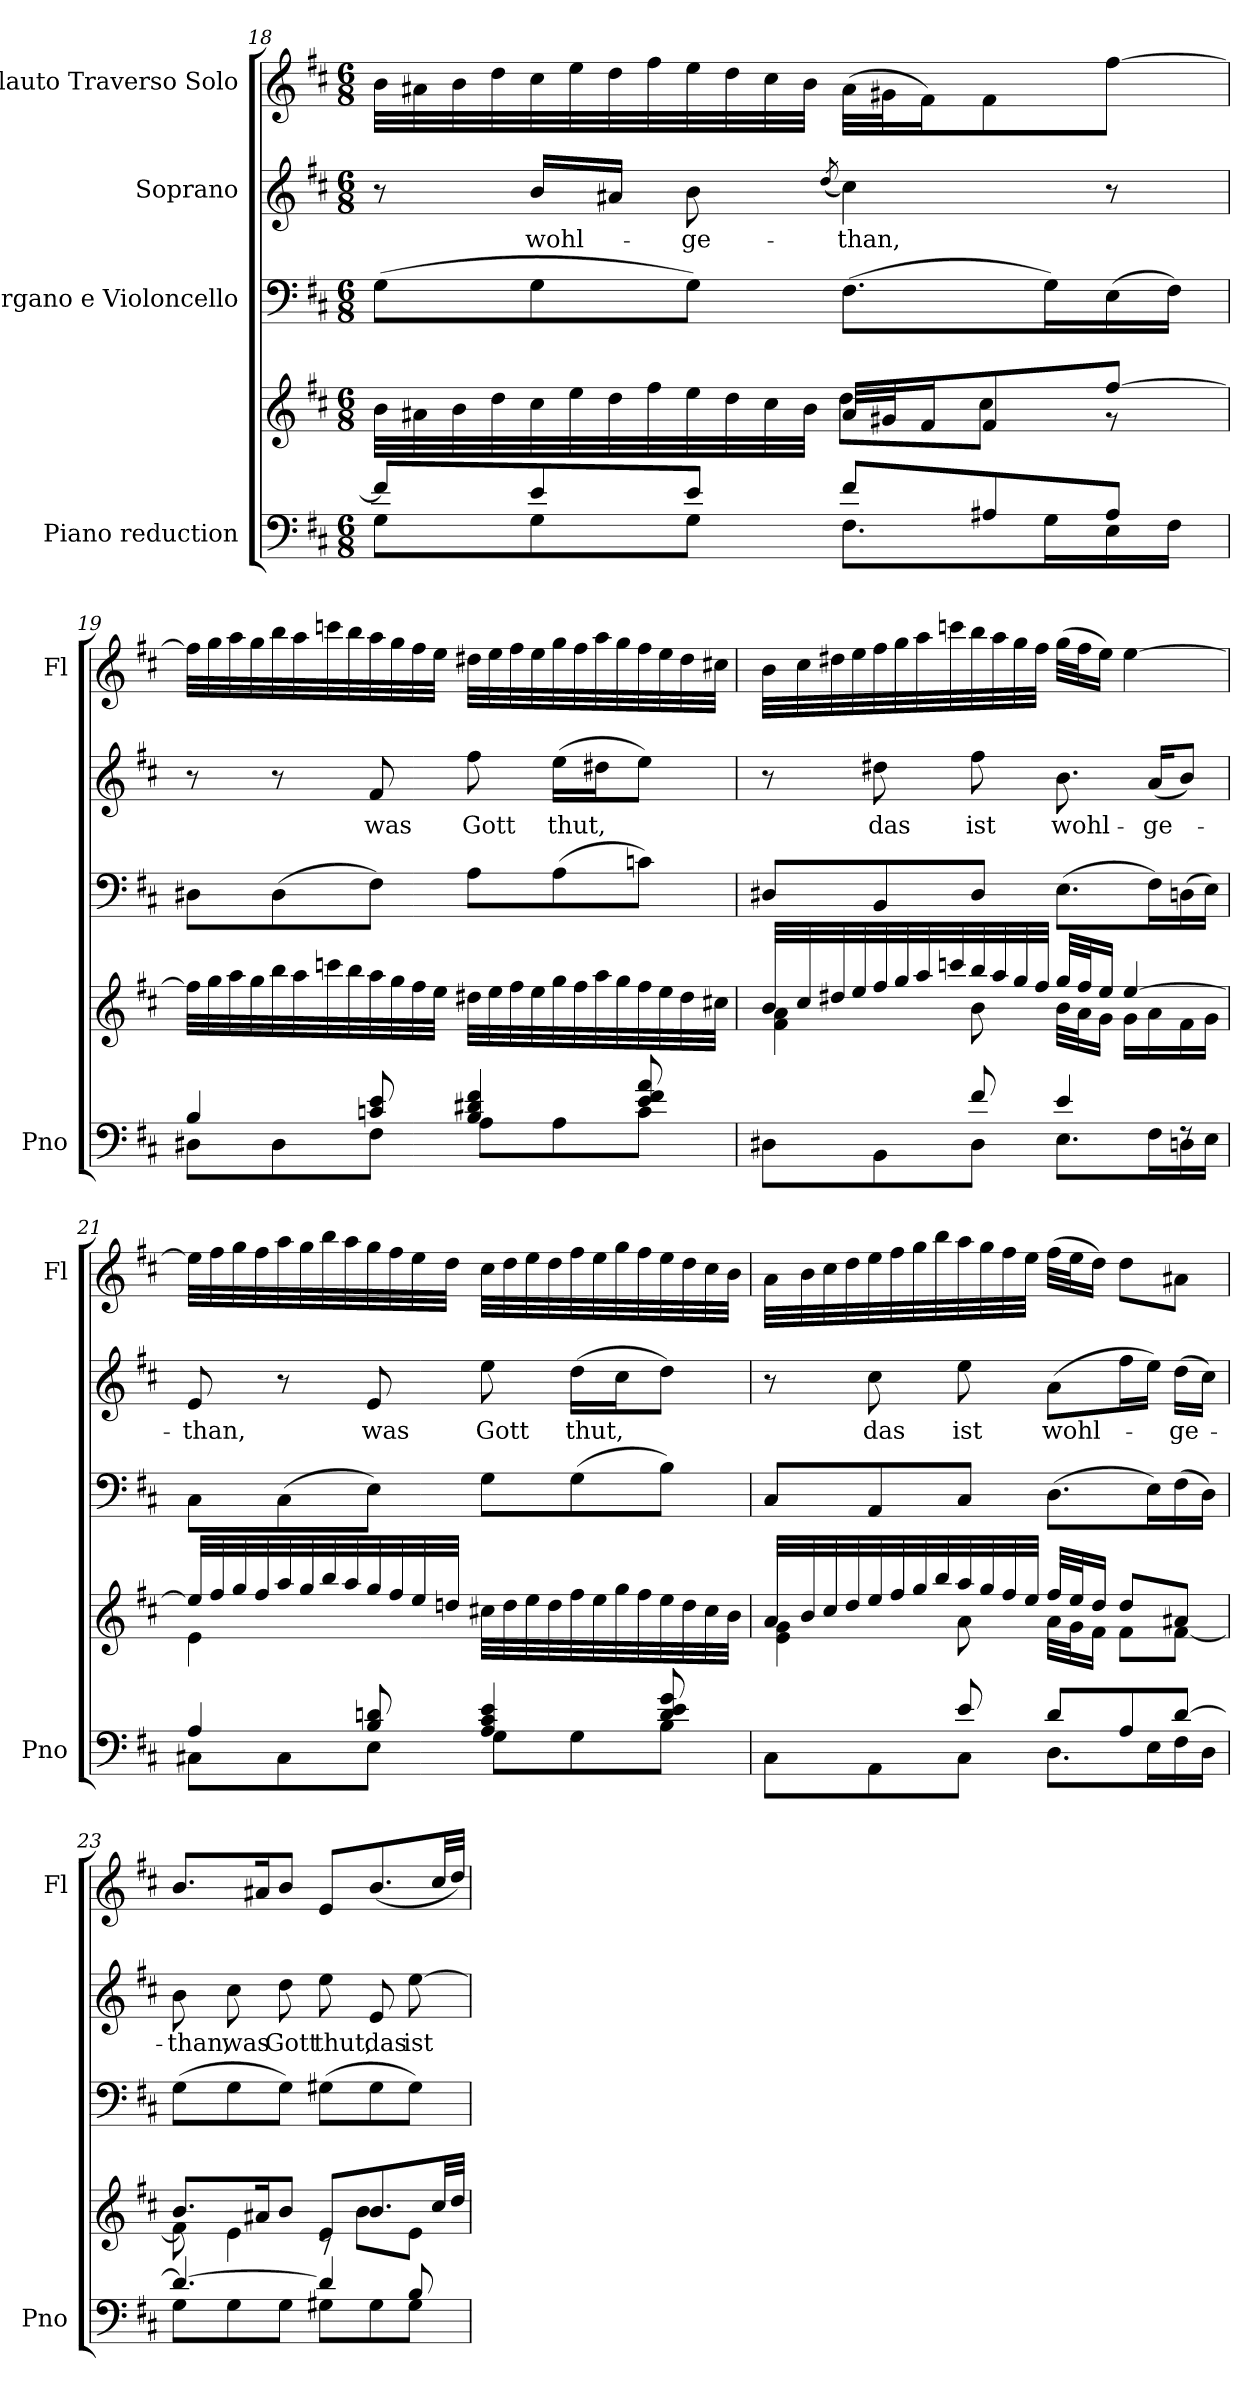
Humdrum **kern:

**kern	**kern	**kern	**kern	**text	**kern
*part4	*part4	*part3	*part2	*part2	*part1
*staff5	*staff4	*staff3	*staff2	*staff2	*staff1
*I"Piano reduction	*	*I"Organo e Violoncello	*I"Soprano	*	*I"Flauto Traverso Solo
*I'Pno	*	*	*	*	*I'Fl
*clefF4	*clefG2	*clefF4	*clefG2	*	*clefG2
*k[f#c#]	*k[f#c#]	*k[f#c#]	*k[f#c#]	*	*k[f#c#]
*M6/8	*M6/8	*M6/8	*M6/8	*	*M6/8
=18	=18	=18	=18	=18	=18
*^	*^	*	*	*	*
8f#/L]	8G\L	32b\LLL	4.ryy	(>8G\L	8r	.	32b\LLL
.	.	32a#X\	.	.	.	.	32a#X\
.	.	32b\	.	.	.	.	32b\
.	.	32dd\	.	.	.	.	32dd\
!	!	!	!	!	!	!LO:LY:b	!
8e/	8G\	32cc#\	.	8G\	16b/LL	wohl-	32cc#\
.	.	32ee\	.	.	.	.	32ee\
.	.	32dd\	.	.	16a#X/JJ	.	32dd\
.	.	32ff#\	.	.	.	.	32ff#\
!	!	!	!	!	!	!LO:LY:b	!
8e/J	8G\J	32ee\	.	8G\J)	8b\	-ge-	32ee\
.	.	32dd\	.	.	.	.	32dd\
.	.	32cc#\	.	.	.	.	32cc#\
.	.	32b\JJJ	.	.	.	.	32b\JJJ
.	.	.	.	.	(<8qdd/	.	.
!	!	!	!	!	!	!LO:LY:b	!
8f#/L	8.F#\L	32a#/LLL	8dd\L	(>8.F#\L	4cc#\)	-than,	(>32a#\LLL
.	.	32g#X/J	.	.	.	.	32g#X\J
.	.	16f#/J	.	.	.	.	16f#\J)
8A#X/	.	8f#/	8cc#\J	.	.	.	8f#\
.	16G\L	.	.	16G\L)	.	.	.
8A#/J	16E\	[8ff#/J	8r	(>16E\	8r	.	[8ff#\J
.	16F#\JJ	.	.	16F#\JJ)	.	.	.
*	*	*v	*v	*	*	*	*
!!LO:LB:g=z
=19	=19	=19	=19	=19	=19	=19
4B/	8D#X\L	32ff#\LLL]	8D#X\L	8r	.	32ff#\LLL]
.	.	32gg\	.	.	.	32gg\
.	.	32aa\	.	.	.	32aa\
.	.	32gg\	.	.	.	32gg\
.	8D#\	32bb\	(>8D#\	8r	.	32bb\
.	.	32aa\	.	.	.	32aa\
.	.	32cccn\	.	.	.	32cccn\
.	.	32bb\	.	.	.	32bb\
!	!	!	!	!	!LO:LY:b	!
8cn/ 8e/	8F#\J	32aa\	8F#\J)	8f#/	was	32aa\
.	.	32gg\	.	.	.	32gg\
.	.	32ff#\	.	.	.	32ff#\
.	.	32ee\JJJ	.	.	.	32ee\JJJ
!	!	!	!	!	!LO:LY:b	!
4B/ 4d#X/ 4f#/	8A\L	32dd#X\LLL	8A\L	8ff#\	Gott	32dd#X\LLL
.	.	32ee\	.	.	.	32ee\
.	.	32ff#\	.	.	.	32ff#\
.	.	32ee\	.	.	.	32ee\
!	!	!	!	!	!LO:LY:b	!
.	8A\	32gg\	(>8A\	(>16ee\LL	thut,	32gg\
.	.	32ff#\	.	.	.	32ff#\
.	.	32aa\	.	16dd#X\J	.	32aa\
.	.	32gg\	.	.	.	32gg\
8e/ 8f#/ 8a/	8c\J	32ff#\	8cn\J)	8ee\J)	.	32ff#\
.	.	32ee\	.	.	.	32ee\
.	.	32dd#\	.	.	.	32dd#\
.	.	32cc#X\JJJ	.	.	.	32cc#X\JJJ
=20	=20	=20	=20	=20	=20	=20
*	*	*^	*	*	*	*
4ryy	8D#X\L	32b/LLL	4f#\ 4a\	8D#X/L	8r	.	32b\LLL
.	.	32cc#/	.	.	.	.	32cc#\
.	.	32dd#X/	.	.	.	.	32dd#X\
.	.	32ee/	.	.	.	.	32ee\
!	!	!	!	!	!	!LO:LY:b	!
.	8BB\	32ff#/	.	8BB/	8dd#X\	das	32ff#\
.	.	32gg/	.	.	.	.	32gg\
.	.	32aa/	.	.	.	.	32aa\
.	.	32cccn/	.	.	.	.	32cccn\
!	!	!	!	!	!	!LO:LY:b	!
8f#/	8D#\J	32bb/	8b\	8D#/J	8ff#\	ist	32bb\
.	.	32aa/	.	.	.	.	32aa\
.	.	32gg/	.	.	.	.	32gg\
.	.	32ff#/JJJ	.	.	.	.	32ff#\JJJ
!	!	!	!	!	!	!LO:LY:b	!
4e/	8.E\L	32gg/LLL	32b\LLL	(>8.E\L	8.b\	wohl-	(>32gg\LLL
.	.	32ff#/J	32a\J	.	.	.	32ff#\J
.	.	16ee/JJ	16g\JJ	.	.	.	16ee\JJ)
.	.	[4ee/	16g\LL	.	.	.	[4ee\
!	!	!	!	!	!	!LO:LY:b	!
.	16F#\L	.	16a\	16F#\L)	(<16a/KL	-ge-	.
8rF	16Dn\	.	16f#\	(>16Dn\	8b/J)	.	.
.	16E\JJ	.	16g\JJ	16E\JJ)	.	.	.
!!LO:LB:g=z
=21	=21	=21	=21	=21	=21	=21	=21
!	!	!	!	!	!	!LO:LY:b	!
4A/	8C#X\L	32ee/LLL]	4e\	8C#\L	8e/	-than,	32ee\LLL]
.	.	32ff#/	.	.	.	.	32ff#\
.	.	32gg/	.	.	.	.	32gg\
.	.	32ff#/	.	.	.	.	32ff#\
.	8C#\	32aa/	.	(>8C#\	8r	.	32aa\
.	.	32gg/	.	.	.	.	32gg\
.	.	32bb/	.	.	.	.	32bb\
.	.	32aa/	.	.	.	.	32aa\
!	!	!	!	!	!	!LO:LY:b	!
8B/ 8dn/	8E\J	32gg/	2ryy	8E\J)	8e/	was	32gg\
.	.	32ff#/	.	.	.	.	32ff#\
.	.	32ee/	.	.	.	.	32ee\
.	.	32ddn/JJJ	.	.	.	.	32dd\JJJ
!	!	!	!	!	!	!LO:LY:b	!
4A/ 4c#/ 4e/	8G\L	32cc#X\LLL	.	8G\L	8ee\	Gott	32cc#\LLL
.	.	32dd\	.	.	.	.	32dd\
.	.	32ee\	.	.	.	.	32ee\
.	.	32dd\	.	.	.	.	32dd\
!	!	!	!	!	!	!LO:LY:b	!
.	8G\	32ff#\	.	(>8G\	(>16dd\LL	thut,	32ff#\
.	.	32ee\	.	.	.	.	32ee\
.	.	32gg\	.	.	16cc#\J	.	32gg\
.	.	32ff#\	.	.	.	.	32ff#\
8d/ 8e/ 8g/	8B\J	32ee\	.	8B\J)	8dd\J)	.	32ee\
.	.	32dd\	.	.	.	.	32dd\
.	.	32cc#\	.	.	.	.	32cc#\
.	.	32b\JJJ	.	.	.	.	32b\JJJ
=22	=22	=22	=22	=22	=22	=22	=22
4ryy	8C#\L	32a/LLL	4e\ 4g\	8C#/L	8r	.	32a\LLL
.	.	32b/	.	.	.	.	32b\
.	.	32cc#/	.	.	.	.	32cc#\
.	.	32dd/	.	.	.	.	32dd\
!	!	!	!	!	!	!LO:LY:b	!
.	8AA\	32ee/	.	8AA/	8cc#\	das	32ee\
.	.	32ff#/	.	.	.	.	32ff#\
.	.	32gg/	.	.	.	.	32gg\
.	.	32bb/	.	.	.	.	32bb\
!	!	!	!	!	!	!LO:LY:b	!
8e/	8C#\J	32aa/	8a\	8C#/J	8ee\	ist	32aa\
.	.	32gg/	.	.	.	.	32gg\
.	.	32ff#/	.	.	.	.	32ff#\
.	.	32ee/JJJ	.	.	.	.	32ee\JJJ
!	!	!	!	!	!	!LO:LY:b	!
8d/L	8.D\L	32ff#/LLL	32a\LLL	(>8.D\L	(>8a\L	wohl-	(>32ff#\LLL
.	.	32ee/J	32g\J	.	.	.	32ee\J
.	.	16dd/JJ	16f#\JJ	.	.	.	16dd\JJ)
8A/	.	8dd/L	8f#\L	.	16ff#\L	.	8dd\L
.	16E\L	.	.	16E\L)	16ee\JJ)	.	.
!	!	!	!	!	!	!LO:LY:b	!
[8d/J	16F#\	8a#X/J	[8f#\J	(>16F#\	(>16dd\LL	-ge-	8a#X\J
.	16D\JJ	.	.	16D\JJ)	16cc#\JJ)	.	.
=23	=23	=23	=23	=23	=23	=23	=23
!	!	!	!	!	!	!LO:LY:b	!
4.d/_	8G\L	8.b/L	8f#\]	(>8G\L	8b\	-than,	8.b/L
!	!	!	!	!	!	!LO:LY:b	!
.	8G\	.	4e\	8G\	8cc#\	was	.
.	.	16a#X/K	.	.	.	.	16a#X/K
!	!	!	!	!	!	!LO:LY:b	!
.	8G\J	8b/J	.	8G\J)	8dd\	Gott	8b/J
!	!	!	!	!	!	!LO:LY:b	!
4d/]	8G#X\L	8e/L	8rc	(>8G#X\L	8ee\	thut,	8e/L
!	!	!	!	!	!	!LO:LY:b	!
.	8G#\	8.b/	8b\L	8G#\	8e/	das	(<8.b/
!	!	!	!	!	!	!LO:LY:b	!
8B/	8G#\J	.	8e\J	8G#\J)	[8ee\	ist	.
.	.	32cc#/LL	.	.	.	.	32cc#/LL
.	.	32dd/JJJ	.	.	.	.	32dd/JJJ)
*v	*v	*	*	*	*	*	*
*	*v	*v	*	*	*	*
=	=	=	=	=	=
*-	*-	*-	*-	*-	*-
